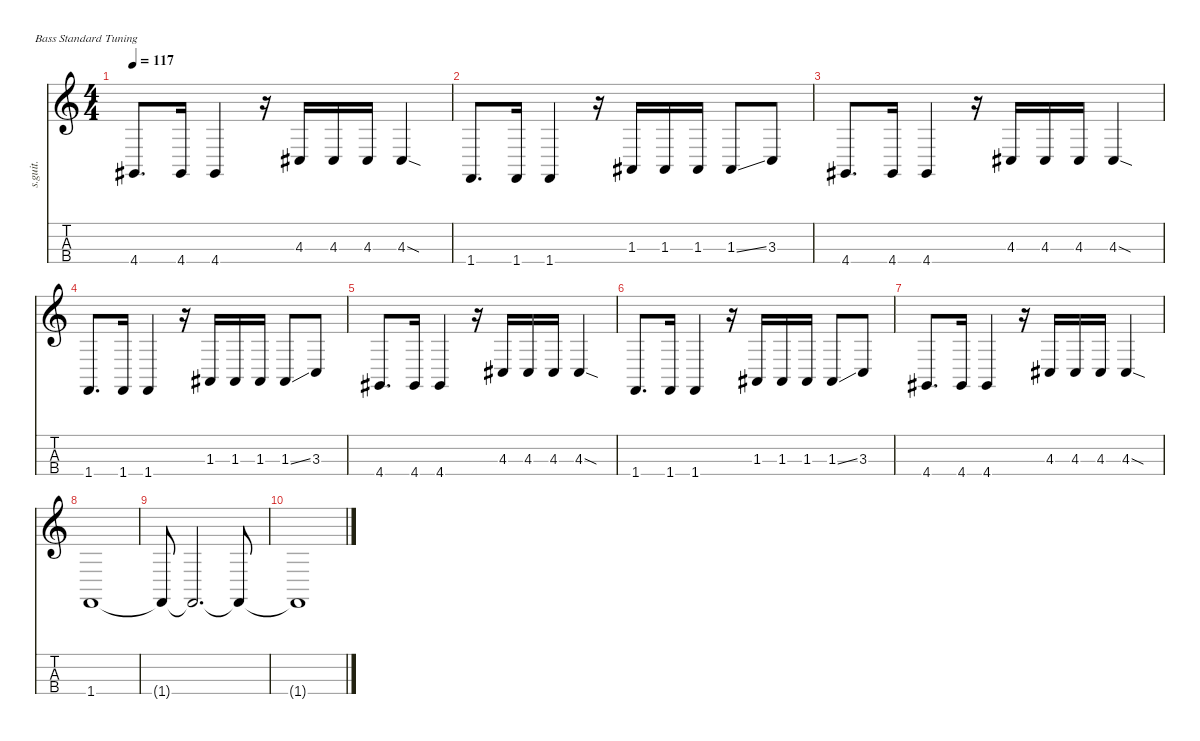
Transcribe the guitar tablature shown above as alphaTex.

\defaultSystemsLayout 4
\hideDynamics
\bracketExtendMode nobrackets
\track ("Krist Novoselic " "s.guit.") {instrument electricbasspick}
\staff {score tabs}
\tuning (G2 D2 A1 E1)
\ts (4 4)
\tempo 117
\clef g2
\ks c
4.4{acc #}.8{d lyrics (0 "") lyrics (1 "") lyrics (2 "") lyrics (3 "") lyrics (4 "") dy f} 4.4{acc #}.16{lyrics (0 "") lyrics (1 "") lyrics (2 "") lyrics (3 "") lyrics (4 "")} 4.4{acc #}.4{lyrics (0 "") lyrics (1 "") lyrics (2 "") lyrics (3 "") lyrics (4 "")} r.16 4.3{acc #}.16{lyrics (0 "") lyrics (1 "") lyrics (2 "") lyrics (3 "") lyrics (4 "")} 4.3{acc #}.16{lyrics (0 "") lyrics (1 "") lyrics (2 "") lyrics (3 "") lyrics (4 "")} 4.3{acc #}.16{lyrics (0 "") lyrics (1 "") lyrics (2 "") lyrics (3 "") lyrics (4 "")} 4.3{sod acc #}.4{lyrics (0 "") lyrics (1 "") lyrics (2 "") lyrics (3 "") lyrics (4 "")} |
1.4.8{d lyrics (0 "") lyrics (1 "") lyrics (2 "") lyrics (3 "") lyrics (4 "")} 1.4.16{lyrics (0 "") lyrics (1 "") lyrics (2 "") lyrics (3 "") lyrics (4 "")} 1.4.4{lyrics (0 "") lyrics (1 "") lyrics (2 "") lyrics (3 "") lyrics (4 "")} r.16 1.3{acc #}.16{lyrics (0 "") lyrics (1 "") lyrics (2 "") lyrics (3 "") lyrics (4 "")} 1.3{acc #}.16{lyrics (0 "") lyrics (1 "") lyrics (2 "") lyrics (3 "") lyrics (4 "")} 1.3{acc #}.16{lyrics (0 "") lyrics (1 "") lyrics (2 "") lyrics (3 "") lyrics (4 "")} 1.3{ss acc #}.8{lyrics (0 "") lyrics (1 "") lyrics (2 "") lyrics (3 "") lyrics (4 "")} 3.3.8{lyrics (0 "") lyrics (1 "") lyrics (2 "") lyrics (3 "") lyrics (4 "")} |
4.4{acc #}.8{d lyrics (0 "") lyrics (1 "") lyrics (2 "") lyrics (3 "") lyrics (4 "")} 4.4{acc #}.16{lyrics (0 "") lyrics (1 "") lyrics (2 "") lyrics (3 "") lyrics (4 "")} 4.4{acc #}.4{lyrics (0 "") lyrics (1 "") lyrics (2 "") lyrics (3 "") lyrics (4 "")} r.16 4.3{acc #}.16{lyrics (0 "") lyrics (1 "") lyrics (2 "") lyrics (3 "") lyrics (4 "")} 4.3{acc #}.16{lyrics (0 "") lyrics (1 "") lyrics (2 "") lyrics (3 "") lyrics (4 "")} 4.3{acc #}.16{lyrics (0 "") lyrics (1 "") lyrics (2 "") lyrics (3 "") lyrics (4 "")} 4.3{sod acc #}.4{lyrics (0 "") lyrics (1 "") lyrics (2 "") lyrics (3 "") lyrics (4 "")} |
1.4.8{d lyrics (0 "") lyrics (1 "") lyrics (2 "") lyrics (3 "") lyrics (4 "")} 1.4.16{lyrics (0 "") lyrics (1 "") lyrics (2 "") lyrics (3 "") lyrics (4 "")} 1.4.4{lyrics (0 "") lyrics (1 "") lyrics (2 "") lyrics (3 "") lyrics (4 "")} r.16 1.3{acc #}.16{lyrics (0 "") lyrics (1 "") lyrics (2 "") lyrics (3 "") lyrics (4 "")} 1.3{acc #}.16{lyrics (0 "") lyrics (1 "") lyrics (2 "") lyrics (3 "") lyrics (4 "")} 1.3{acc #}.16{lyrics (0 "") lyrics (1 "") lyrics (2 "") lyrics (3 "") lyrics (4 "")} 1.3{ss acc #}.8{lyrics (0 "") lyrics (1 "") lyrics (2 "") lyrics (3 "") lyrics (4 "")} 3.3.8{lyrics (0 "") lyrics (1 "") lyrics (2 "") lyrics (3 "") lyrics (4 "")} |
4.4{acc #}.8{d lyrics (0 "") lyrics (1 "") lyrics (2 "") lyrics (3 "") lyrics (4 "")} 4.4{acc #}.16{lyrics (0 "") lyrics (1 "") lyrics (2 "") lyrics (3 "") lyrics (4 "")} 4.4{acc #}.4{lyrics (0 "") lyrics (1 "") lyrics (2 "") lyrics (3 "") lyrics (4 "")} r.16 4.3{acc #}.16{lyrics (0 "") lyrics (1 "") lyrics (2 "") lyrics (3 "") lyrics (4 "")} 4.3{acc #}.16{lyrics (0 "") lyrics (1 "") lyrics (2 "") lyrics (3 "") lyrics (4 "")} 4.3{acc #}.16{lyrics (0 "") lyrics (1 "") lyrics (2 "") lyrics (3 "") lyrics (4 "")} 4.3{sod acc #}.4{lyrics (0 "") lyrics (1 "") lyrics (2 "") lyrics (3 "") lyrics (4 "")} |
1.4.8{d lyrics (0 "") lyrics (1 "") lyrics (2 "") lyrics (3 "") lyrics (4 "")} 1.4.16{lyrics (0 "") lyrics (1 "") lyrics (2 "") lyrics (3 "") lyrics (4 "")} 1.4.4{lyrics (0 "") lyrics (1 "") lyrics (2 "") lyrics (3 "") lyrics (4 "")} r.16 1.3{acc #}.16{lyrics (0 "") lyrics (1 "") lyrics (2 "") lyrics (3 "") lyrics (4 "")} 1.3{acc #}.16{lyrics (0 "") lyrics (1 "") lyrics (2 "") lyrics (3 "") lyrics (4 "")} 1.3{acc #}.16{lyrics (0 "") lyrics (1 "") lyrics (2 "") lyrics (3 "") lyrics (4 "")} 1.3{ss acc #}.8{lyrics (0 "") lyrics (1 "") lyrics (2 "") lyrics (3 "") lyrics (4 "")} 3.3.8{lyrics (0 "") lyrics (1 "") lyrics (2 "") lyrics (3 "") lyrics (4 "")} |
4.4{acc #}.8{d lyrics (0 "") lyrics (1 "") lyrics (2 "") lyrics (3 "") lyrics (4 "")} 4.4{acc #}.16{lyrics (0 "") lyrics (1 "") lyrics (2 "") lyrics (3 "") lyrics (4 "")} 4.4{acc #}.4{lyrics (0 "") lyrics (1 "") lyrics (2 "") lyrics (3 "") lyrics (4 "")} r.16 4.3{acc #}.16{lyrics (0 "") lyrics (1 "") lyrics (2 "") lyrics (3 "") lyrics (4 "")} 4.3{acc #}.16{lyrics (0 "") lyrics (1 "") lyrics (2 "") lyrics (3 "") lyrics (4 "")} 4.3{acc #}.16{lyrics (0 "") lyrics (1 "") lyrics (2 "") lyrics (3 "") lyrics (4 "")} 4.3{sod acc #}.4{lyrics (0 "") lyrics (1 "") lyrics (2 "") lyrics (3 "") lyrics (4 "")} |
1.4.1{lyrics (0 "") lyrics (1 "") lyrics (2 "") lyrics (3 "") lyrics (4 "")} |
1.4{t}.8{lyrics (0 "") lyrics (1 "") lyrics (2 "") lyrics (3 "") lyrics (4 "")} 1.4{t}.2{d lyrics (0 "") lyrics (1 "") lyrics (2 "") lyrics (3 "") lyrics (4 "") dy mf} 1.4{t}.8{lyrics (0 "") lyrics (1 "") lyrics (2 "") lyrics (3 "") lyrics (4 "")} |
1.4{t}.1{lyrics (0 "") lyrics (1 "") lyrics (2 "") lyrics (3 "") lyrics (4 "") dy f}
